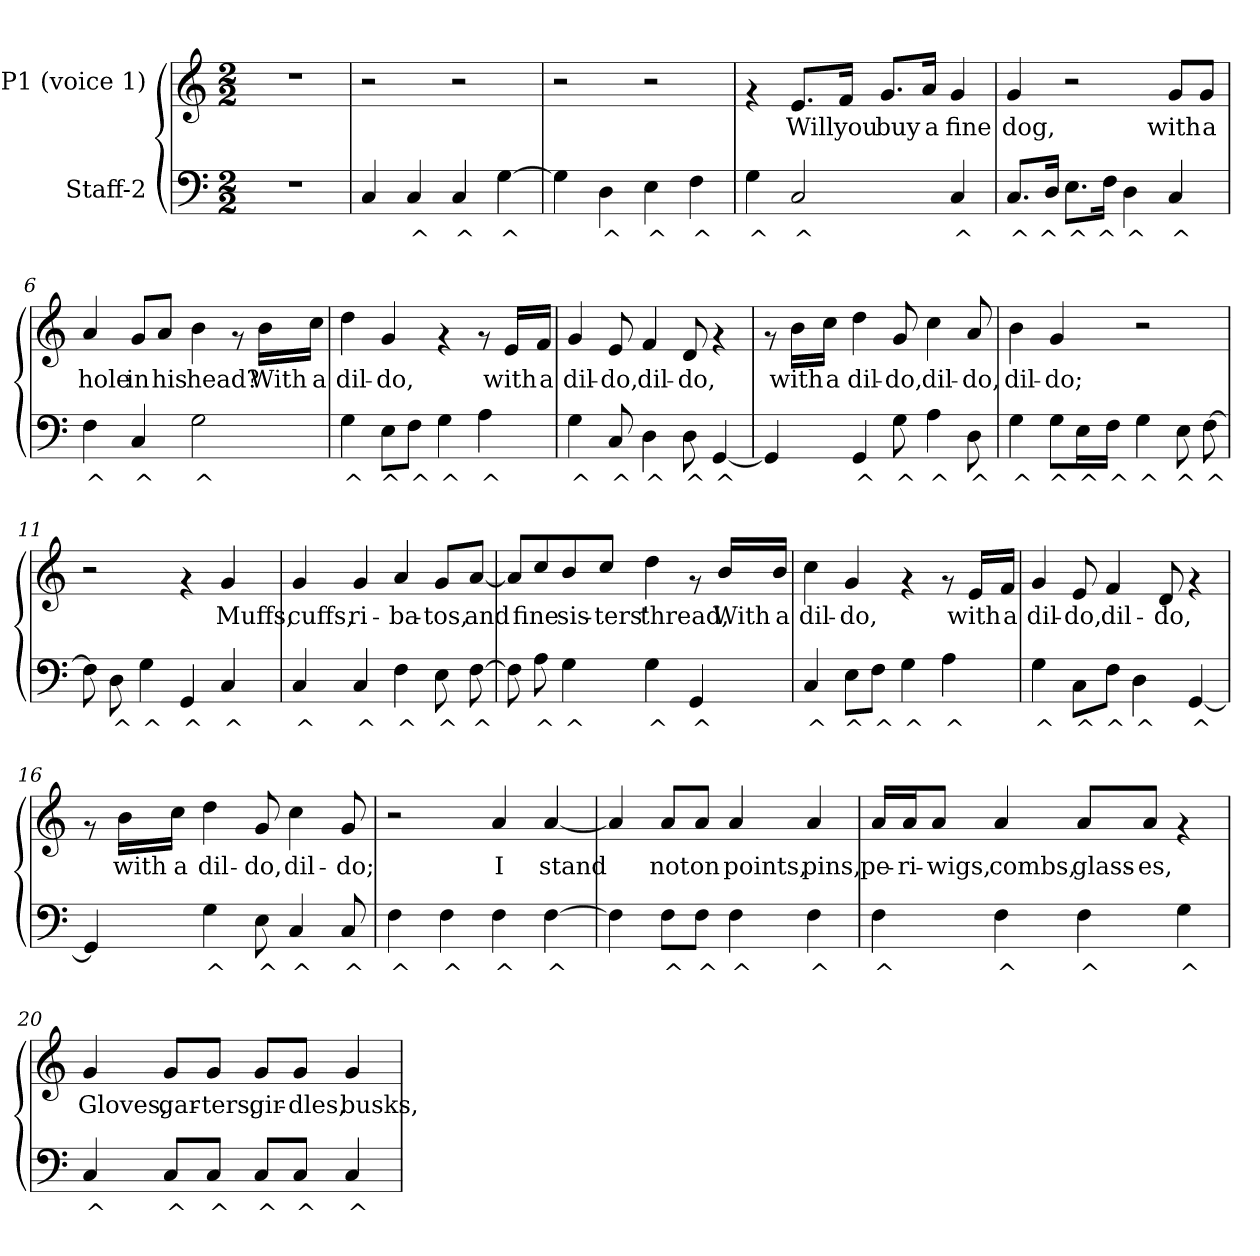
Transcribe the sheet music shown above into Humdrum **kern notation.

**kern	**text	**kern	**text
*part2	*part2	*part1	*part1
*staff2	*staff2	*staff1	*staff1
*I"Staff-2	*	*I"P1 (voice 1)	*
!!LO:PB:g=z
*stria5	*	*stria5	*
*clefF4	*	*clefG2	*
*M2/2	*	*M2/2	*
=1	=1	=1	=1
1r	.	1r	.
=2	=2	=2	=2
*	*	*MM120	*
!	!LO:LY:b:cj	!	!
4C/	.	2r	.
!	!LO:LY:b:cj	!	!
4C/	^	.	.
!	!LO:LY:b:cj	!	!
4C/	^	2r	.
!	!LO:LY:b:cj	!	!
[>4G\	^	.	.
=3	=3	=3	=3
!	!LO:LY:b:cj	!	!
4G\]	.	2r	.
!	!LO:LY:b:cj	!	!
4D\	^	.	.
!	!LO:LY:b:cj	!	!
4E\	^	2r	.
!	!LO:LY:b:cj	!	!
4F\	^	.	.
=4	=4	=4	=4
!	!LO:LY:b:cj	!	!
4G\	^	4rf	.
!	!LO:LY:b:cj	!	!LO:LY:b:cj
2C/	^	8.e/L	Will
!	!	!	!LO:LY:b:cj
.	.	16f/J	you
!	!	!	!LO:LY:b:cj
.	.	8.g/L	buy
!	!	!	!LO:LY:b:cj
.	.	16a/J	a
!	!LO:LY:b:cj	!	!LO:LY:b:cj
4C/	^	4g/	fine
!!LO:LB:g=z
=5	=5	=5	=5
!	!LO:LY:b:cj	!	!LO:LY:b:cj
8.C/L	^	4g/	dog,
!	!LO:LY:b:cj	!	!
16D/J	^	.	.
!	!LO:LY:b:cj	!	!
8.E\L	^	2r	.
!	!LO:LY:b:cj	!	!
16F\J	^	.	.
!	!LO:LY:b:cj	!	!
4D\	^	.	.
!	!LO:LY:b:cj	!	!LO:LY:b:cj
4C/	^	8g/L	with
!	!	!	!LO:LY:b:cj
.	.	8g/J	a
=6	=6	=6	=6
!	!LO:LY:b:cj	!	!LO:LY:b:cj
4F\	^	4a/	hole
!	!LO:LY:b:cj	!	!LO:LY:b:cj
4C/	^	8g/L	in
!	!	!	!LO:LY:b:cj
.	.	8a/J	his
!	!LO:LY:b:cj	!	!LO:LY:b:cj
2G\	^	4b\	head?
.	.	8rf	.
!	!	!	!LO:LY:b:cj
.	.	16b\L	With
!	!	!	!LO:LY:b:cj
.	.	16cc\J	a
=7	=7	=7	=7
!	!LO:LY:b:cj	!	!LO:LY:b:cj
4G\	^	4dd\	dil-
!	!LO:LY:b:cj	!	!LO:LY:b:cj
8E\L	^	4g/	-do,
!	!LO:LY:b:cj	!	!
8F\J	^	.	.
!	!LO:LY:b:cj	!	!
4G\	^	4rf	.
!	!LO:LY:b:cj	!	!
4A\	^	8rf	.
!	!	!	!LO:LY:b:cj
.	.	16e/L	with
!	!	!	!LO:LY:b:cj
.	.	16f/J	a
=8	=8	=8	=8
!	!LO:LY:b:cj	!	!LO:LY:b:cj
4G\	^	4g/	dil-
!	!LO:LY:b:cj	!	!LO:LY:b:cj
8C/	^	8e/	-do,
!	!LO:LY:b:cj	!	!LO:LY:b:cj
4D\	^	4f/	dil-
!	!LO:LY:b:cj	!	!LO:LY:b:cj
8D\	^	8d/	-do,
!	!LO:LY:b:cj	!	!
[<4GG/	^	4rf	.
!!LO:LB:g=z
=9	=9	=9	=9
!	!LO:LY:b:cj	!	!
4GG/]	.	8rf	.
!	!	!	!LO:LY:b:cj
.	.	16b\L	with
!	!	!	!LO:LY:b:cj
.	.	16cc\J	a
!	!LO:LY:b:cj	!	!LO:LY:b:cj
4GG/	^	4dd\	dil-
!	!LO:LY:b:cj	!	!LO:LY:b:cj
8G\	^	8g/	-do,
!	!LO:LY:b:cj	!	!LO:LY:b:cj
4A\	^	4cc\	dil-
!	!LO:LY:b:cj	!	!LO:LY:b:cj
8D\	^	8a/	-do,
=10	=10	=10	=10
!	!LO:LY:b:cj	!	!LO:LY:b:cj
4G\	^	4b\	dil-
!	!LO:LY:b:cj	!	!LO:LY:b:cj
8G\L	^	4g/	-do;
!	!LO:LY:b:cj	!	!
16E\	^	.	.
!	!LO:LY:b:cj	!	!
16F\J	^	.	.
!	!LO:LY:b:cj	!	!
4G\	^	2r	.
!	!LO:LY:b:cj	!	!
8E\	^	.	.
!	!LO:LY:b:cj	!	!
[>8F\	^	.	.
=11	=11	=11	=11
!	!LO:LY:b:cj	!	!
8F\]	.	2r	.
!	!LO:LY:b:cj	!	!
8D\	^	.	.
!	!LO:LY:b:cj	!	!
4G\	^	.	.
!	!LO:LY:b:cj	!	!
4GG/	^	4rf	.
!	!LO:LY:b:cj	!	!LO:LY:b:cj
4C/	^	4g/	Muffs,
=12	=12	=12	=12
!	!LO:LY:b:cj	!	!LO:LY:b:cj
4C/	^	4g/	cuffs,
!	!LO:LY:b:cj	!	!LO:LY:b:cj
4C/	^	4g/	ri-
!	!LO:LY:b:cj	!	!LO:LY:b:cj
4F\	^	4a/	-ba-
!	!LO:LY:b:cj	!	!LO:LY:b:cj
8E\	^	8g/L	-tos,
!	!LO:LY:b:cj	!	!LO:LY:b:cj
[>8F\	^	[<8a/J	and
!!LO:LB:g=z
=13	=13	=13	=13
!	!LO:LY:b:cj	!	!LO:LY:b:cj
8F\]	.	8a/L]	.
!	!LO:LY:b:cj	!	!LO:LY:b:cj
8A\	^	8cc/	fine
!	!LO:LY:b:cj	!	!LO:LY:b:cj
4G\	^	8b/	sis-
!	!	!	!LO:LY:b:cj
.	.	8cc/J	-ters'
!	!LO:LY:b:cj	!	!LO:LY:b:cj
4G\	^	4dd\	thread,
!	!LO:LY:b:cj	!	!
4GG/	^	8rf	.
!	!	!	!LO:LY:b:cj
.	.	16b/L	With
!	!	!	!LO:LY:b:cj
.	.	16b/J	a
=14	=14	=14	=14
!	!LO:LY:b:cj	!	!LO:LY:b:cj
4C/	^	4cc\	dil-
!	!LO:LY:b:cj	!	!LO:LY:b:cj
8E\L	^	4g/	-do,
!	!LO:LY:b:cj	!	!
8F\J	^	.	.
!	!LO:LY:b:cj	!	!
4G\	^	4rf	.
!	!LO:LY:b:cj	!	!
4A\	^	8rf	.
!	!	!	!LO:LY:b:cj
.	.	16e/L	with
!	!	!	!LO:LY:b:cj
.	.	16f/J	a
=15	=15	=15	=15
!	!LO:LY:b:cj	!	!LO:LY:b:cj
4G\	^	4g/	dil-
!	!LO:LY:b:cj	!	!LO:LY:b:cj
8C\L	^	8e/	-do,
!	!LO:LY:b:cj	!	!LO:LY:b:cj
8F\J	^	4f/	dil-
!	!LO:LY:b:cj	!	!
4D\	^	.	.
!	!	!	!LO:LY:b:cj
.	.	8d/	-do,
!	!LO:LY:b:cj	!	!
[<4GG/	^	4rf	.
=16	=16	=16	=16
!	!LO:LY:b:cj	!	!
4GG/]	.	8rf	.
!	!	!	!LO:LY:b:cj
.	.	16b\L	with
!	!	!	!LO:LY:b:cj
.	.	16cc\J	a
!	!LO:LY:b:cj	!	!LO:LY:b:cj
4G\	^	4dd\	dil-
!	!LO:LY:b:cj	!	!LO:LY:b:cj
8E\	^	8g/	-do,
!	!LO:LY:b:cj	!	!LO:LY:b:cj
4C/	^	4cc\	dil-
!	!LO:LY:b:cj	!	!LO:LY:b:cj
8C/	^	8g/	-do;
!!LO:LB:g=z
=17	=17	=17	=17
!	!LO:LY:b:cj	!	!
4F\	^	2r	.
!	!LO:LY:b:cj	!	!
4F\	^	.	.
!	!LO:LY:b:cj	!	!LO:LY:b:cj
4F\	^	4a/	I
!	!LO:LY:b:cj	!	!LO:LY:b:cj
[>4F\	^	[<4a/	stand
=18	=18	=18	=18
!	!LO:LY:b:cj	!	!LO:LY:b:cj
4F\]	.	4a/]	.
!	!LO:LY:b:cj	!	!LO:LY:b:cj
8F\L	^	8a/L	not
!	!LO:LY:b:cj	!	!LO:LY:b:cj
8F\J	^	8a/J	on
!	!LO:LY:b:cj	!	!LO:LY:b:cj
4F\	^	4a/	points,
!	!LO:LY:b:cj	!	!LO:LY:b:cj
4F\	^	4a/	pins,
=19	=19	=19	=19
!	!LO:LY:b:cj	!	!LO:LY:b:cj
4F\	^	16a/L	pe-
!	!	!	!LO:LY:b:cj
.	.	16a/	-ri-
!	!	!	!LO:LY:b:cj
.	.	8a/J	-wigs,
!	!LO:LY:b:cj	!	!LO:LY:b:cj
4F\	^	4a/	combs,
!	!LO:LY:b:cj	!	!LO:LY:b:cj
4F\	^	8a/L	glass-
!	!	!	!LO:LY:b:cj
.	.	8a/J	-es,
!	!LO:LY:b:cj	!	!
4G\	^	4rf	.
=20	=20	=20	=20
!	!LO:LY:b:cj	!	!LO:LY:b:cj
4C/	^	4g/	Gloves,
!	!LO:LY:b:cj	!	!LO:LY:b:cj
8C/L	^	8g/L	gar-
!	!LO:LY:b:cj	!	!LO:LY:b:cj
8C/J	^	8g/J	-ters,
!	!LO:LY:b:cj	!	!LO:LY:b:cj
8C/L	^	8g/L	gir-
!	!LO:LY:b:cj	!	!LO:LY:b:cj
8C/J	^	8g/J	-dles,
!	!LO:LY:b:cj	!	!LO:LY:b:cj
4C/	^	4g/	busks,
=	=	=	=
*-	*-	*-	*-
